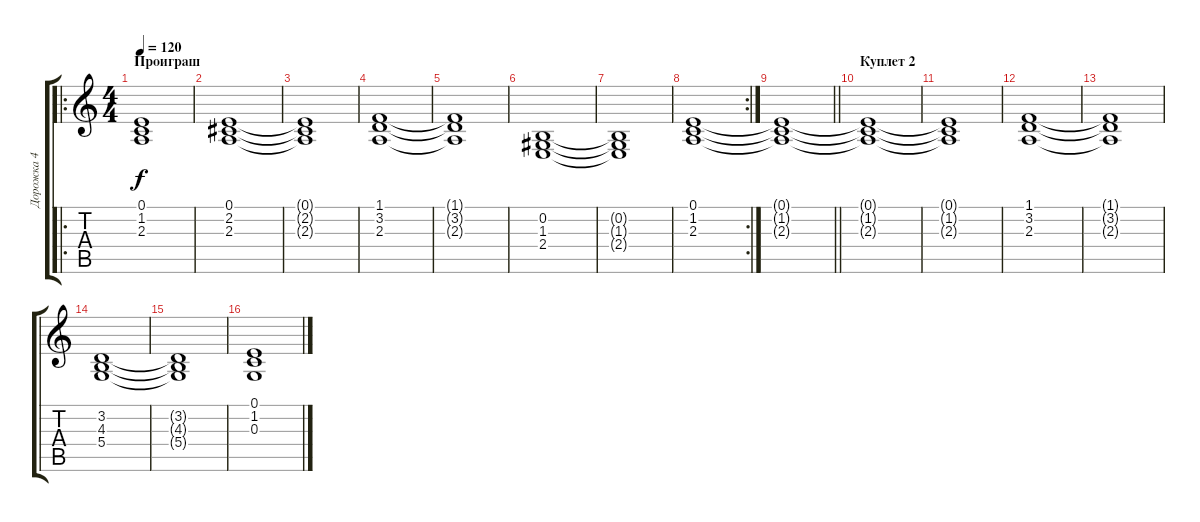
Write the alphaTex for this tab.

\track ("Дорожка 4" "Дорожка 4") {instrument stringensemble1}
\staff {score tabs}
\tuning (E4 B3 G3 D3 A2 E2) {hide}
\ro
\ts (4 4)
\section ("" "Проиграш")
\tempo 120
\clef g2
\ks c
(0.1{t} 1.2{t} 2.3{t}).1{dy f} |
(0.1 2.2 2.3).1 |
(0.1{t} 2.2{t} 2.3{t}).1 |
(1.1 3.2 2.3).1 |
(1.1{t} 3.2{t} 2.3{t}).1 |
(0.2 1.3 2.4).1 |
(0.2{t} 1.3{t} 2.4{t}).1 |
\rc 2
(0.1 1.2 2.3).1 |
\barLineRight lightlight
(0.1{t} 1.2{t} 2.3{t}).1 |
\section ("" "Куплет 2")
(0.1{t} 1.2{t} 2.3{t}).1 |
(0.1{t} 1.2{t} 2.3{t}).1 |
(1.1 3.2 2.3).1 |
(1.1{t} 3.2{t} 2.3{t}).1 |
(3.2 4.3 5.4).1 |
(3.2{t} 4.3{t} 5.4{t}).1 |
(0.1 1.2 0.3).1
